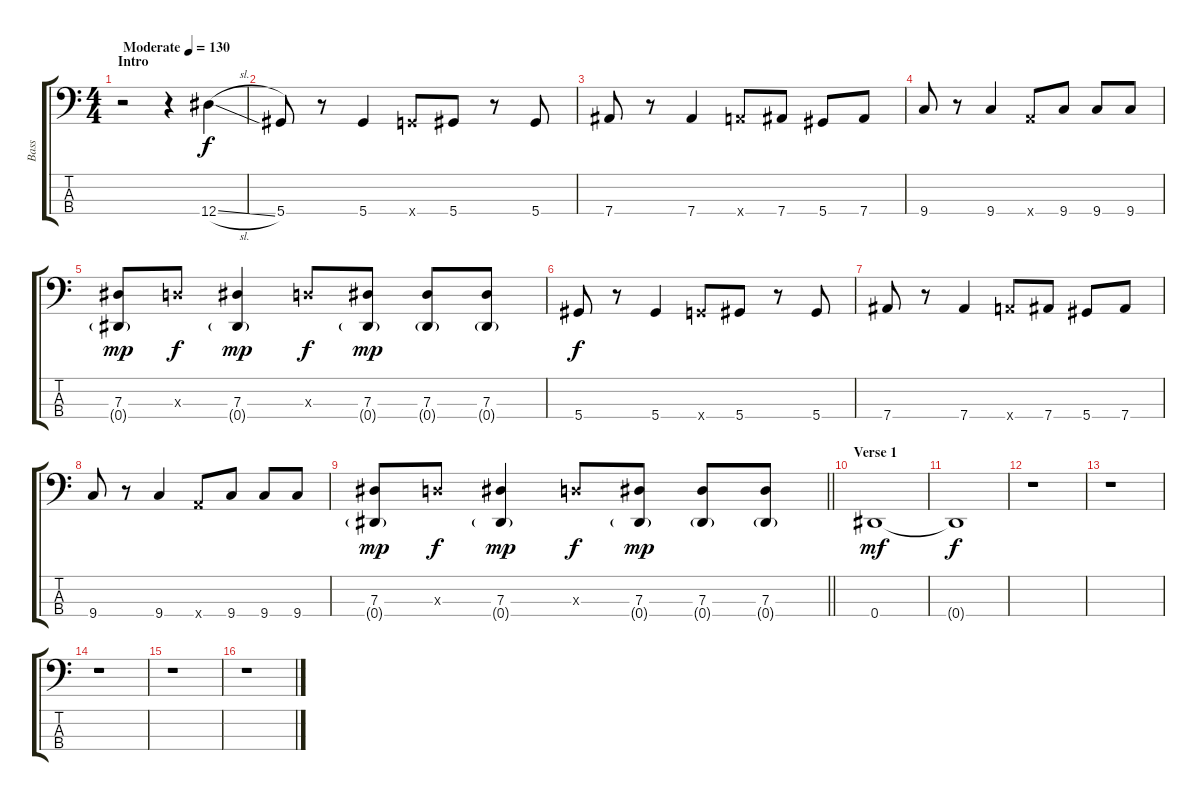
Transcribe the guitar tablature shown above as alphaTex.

\track ("Bass" "Bass") {instrument electricbasspick}
\staff {score tabs}
\tuning (Gb2 Db2 Ab1 Eb1) {hide}
\ts (4 4)
\section ("" "Intro")
\tempo (130 "Moderate")
\clef f4
\ks c
r.2{dy f instrument electricbasspick} r.4 12.4{sl}.4 |
5.4.8 r.8 5.4.4 4.4{x}.8 5.4.8 r.8 5.4.8 |
7.4.8 r.8 7.4.4 6.4{x}.8 7.4.8 5.4.8 7.4.8 |
9.4.8 r.8 9.4.4 6.4{x}.8 9.4.8 9.4.8 9.4.8 |
(7.3 0.4{g}).8{dy mp} 6.3{x}.8{dy f} (7.3 0.4{g}).4{dy mp} 6.3{x}.8{dy f} (7.3 0.4{g}).8{dy mp} (7.3 0.4{g}).8 (7.3 0.4{g}).8 |
5.4.8{dy f} r.8 5.4.4 4.4{x}.8 5.4.8 r.8 5.4.8 |
7.4.8 r.8 7.4.4 6.4{x}.8 7.4.8 5.4.8 7.4.8 |
9.4.8 r.8 9.4.4 6.4{x}.8 9.4.8 9.4.8 9.4.8 |
\barLineRight lightlight
(7.3 0.4{g}).8{dy mp} 6.3{x}.8{dy f} (7.3 0.4{g}).4{dy mp} 6.3{x}.8{dy f} (7.3 0.4{g}).8{dy mp} (7.3 0.4{g}).8 (7.3 0.4{g}).8 |
\section ("" "Verse 1")
0.4.1{dy mf volume 0} |
0.4{t}.1{dy f} |
r.1 |
r.1 |
r.1 |
r.1 |
r.1
